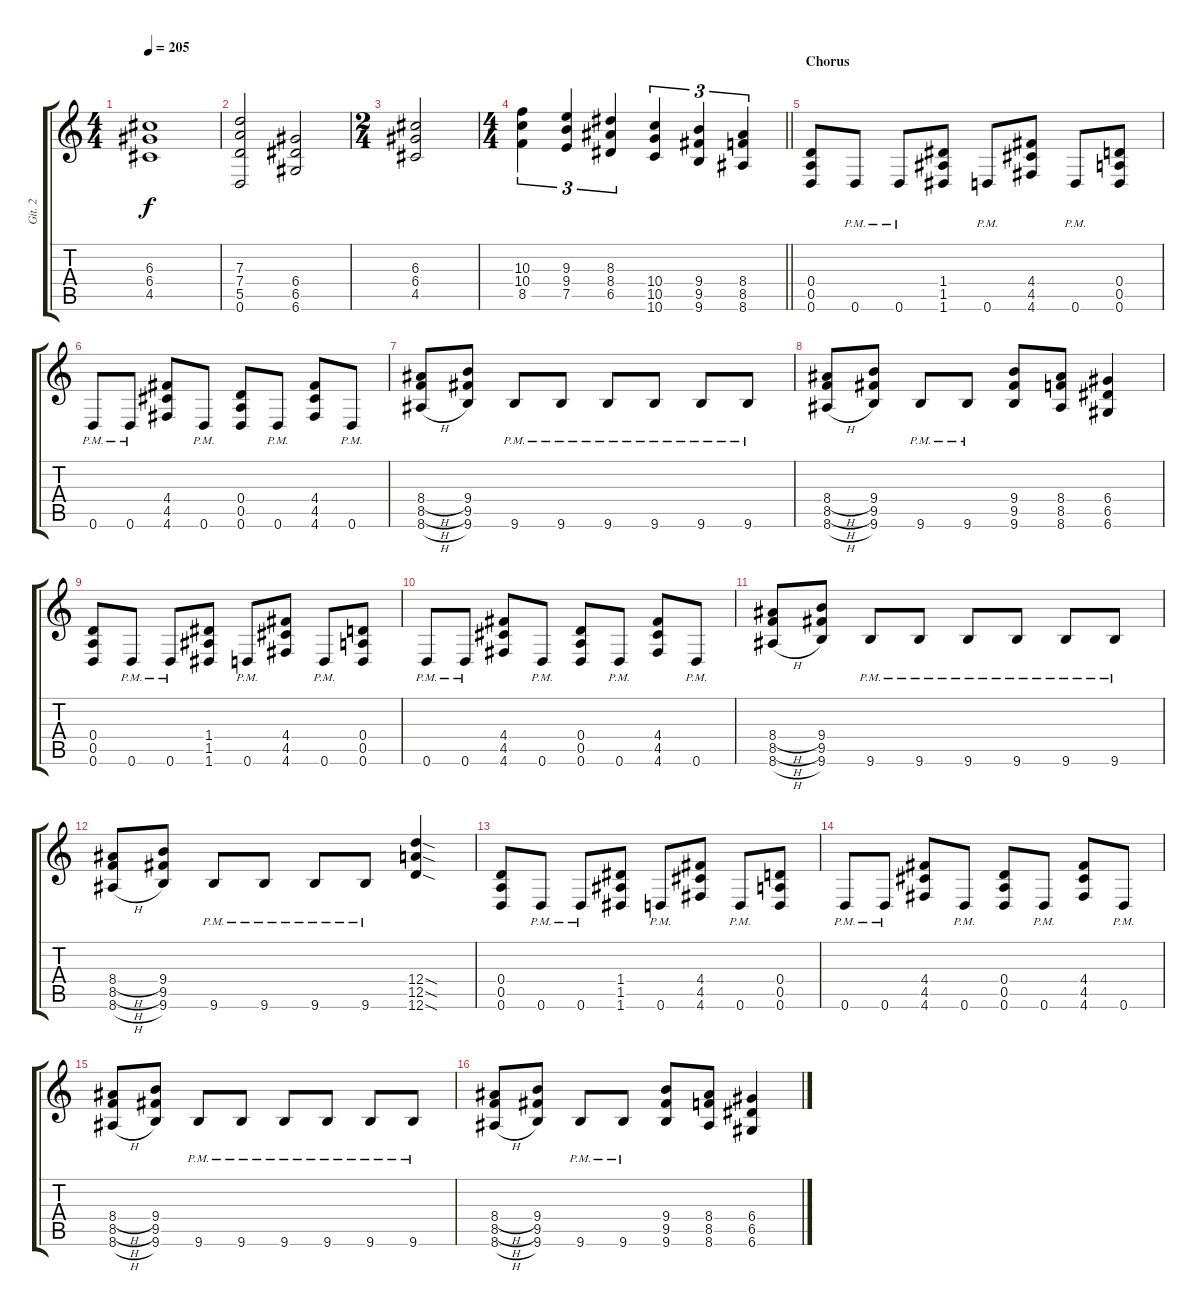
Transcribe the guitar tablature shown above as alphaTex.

\track ("Git. 2" "Git. 2") {instrument distortionguitar}
\staff {score tabs}
\tuning (E4 B3 G3 D3 A2 D2) {hide}
\ts (4 4)
\tempo 205
\clef g2
\ks c
(6.3 6.4 4.5).1{dy f} |
(7.3 7.4 5.5 0.6).2 (6.4 6.5 6.6).2 |
\ts (2 4)
(6.3 6.4 4.5).2 |
\ts (4 4)
\barLineRight lightlight
(10.3 10.4 8.5).4{tu (3 2)} (9.3 9.4 7.5).4{tu (3 2)} (8.3 8.4 6.5).4{tu (3 2)} (10.4 10.5 10.6).4{tu (3 2)} (9.4 9.5 9.6).4{tu (3 2)} (8.4 8.5 8.6).4{tu (3 2)} |
\section ("" "Chorus")
(0.4 0.5 0.6).8 0.6{pm}.8 0.6{pm}.8 (1.4 1.5 1.6).8 0.6{pm}.8 (4.4 4.5 4.6).8 0.6{pm}.8 (0.4 0.5 0.6).8 |
0.6{pm}.8 0.6{pm}.8 (4.4 4.5 4.6).8 0.6{pm}.8 (0.4 0.5 0.6).8 0.6{pm}.8 (4.4 4.5 4.6).8 0.6{pm}.8 |
(8.4{h} 8.5{h} 8.6{h}).8 (9.4 9.5 9.6).8 9.6{pm}.8 9.6{pm}.8 9.6{pm}.8 9.6{pm}.8 9.6{pm}.8 9.6{pm}.8 |
(8.4{h} 8.5{h} 8.6{h}).8 (9.4 9.5 9.6).8 9.6{pm}.8 9.6{pm}.8 (9.4 9.5 9.6).8 (8.4 8.5 8.6).8 (6.4 6.5 6.6).4 |
(0.4 0.5 0.6).8 0.6{pm}.8 0.6{pm}.8 (1.4 1.5 1.6).8 0.6{pm}.8 (4.4 4.5 4.6).8 0.6{pm}.8 (0.4 0.5 0.6).8 |
0.6{pm}.8 0.6{pm}.8 (4.4 4.5 4.6).8 0.6{pm}.8 (0.4 0.5 0.6).8 0.6{pm}.8 (4.4 4.5 4.6).8 0.6{pm}.8 |
(8.4{h} 8.5{h} 8.6{h}).8 (9.4 9.5 9.6).8 9.6{pm}.8 9.6{pm}.8 9.6{pm}.8 9.6{pm}.8 9.6{pm}.8 9.6{pm}.8 |
(8.4{h} 8.5{h} 8.6{h}).8 (9.4 9.5 9.6).8 9.6{pm}.8 9.6{pm}.8 9.6{pm}.8 9.6{pm}.8 (12.4{sod} 12.5{sod} 12.6{sod}).4 |
(0.4 0.5 0.6).8 0.6{pm}.8 0.6{pm}.8 (1.4 1.5 1.6).8 0.6{pm}.8 (4.4 4.5 4.6).8 0.6{pm}.8 (0.4 0.5 0.6).8 |
0.6{pm}.8 0.6{pm}.8 (4.4 4.5 4.6).8 0.6{pm}.8 (0.4 0.5 0.6).8 0.6{pm}.8 (4.4 4.5 4.6).8 0.6{pm}.8 |
(8.4{h} 8.5{h} 8.6{h}).8 (9.4 9.5 9.6).8 9.6{pm}.8 9.6{pm}.8 9.6{pm}.8 9.6{pm}.8 9.6{pm}.8 9.6{pm}.8 |
(8.4{h} 8.5{h} 8.6{h}).8 (9.4 9.5 9.6).8 9.6{pm}.8 9.6{pm}.8 (9.4 9.5 9.6).8 (8.4 8.5 8.6).8 (6.4 6.5 6.6).4
